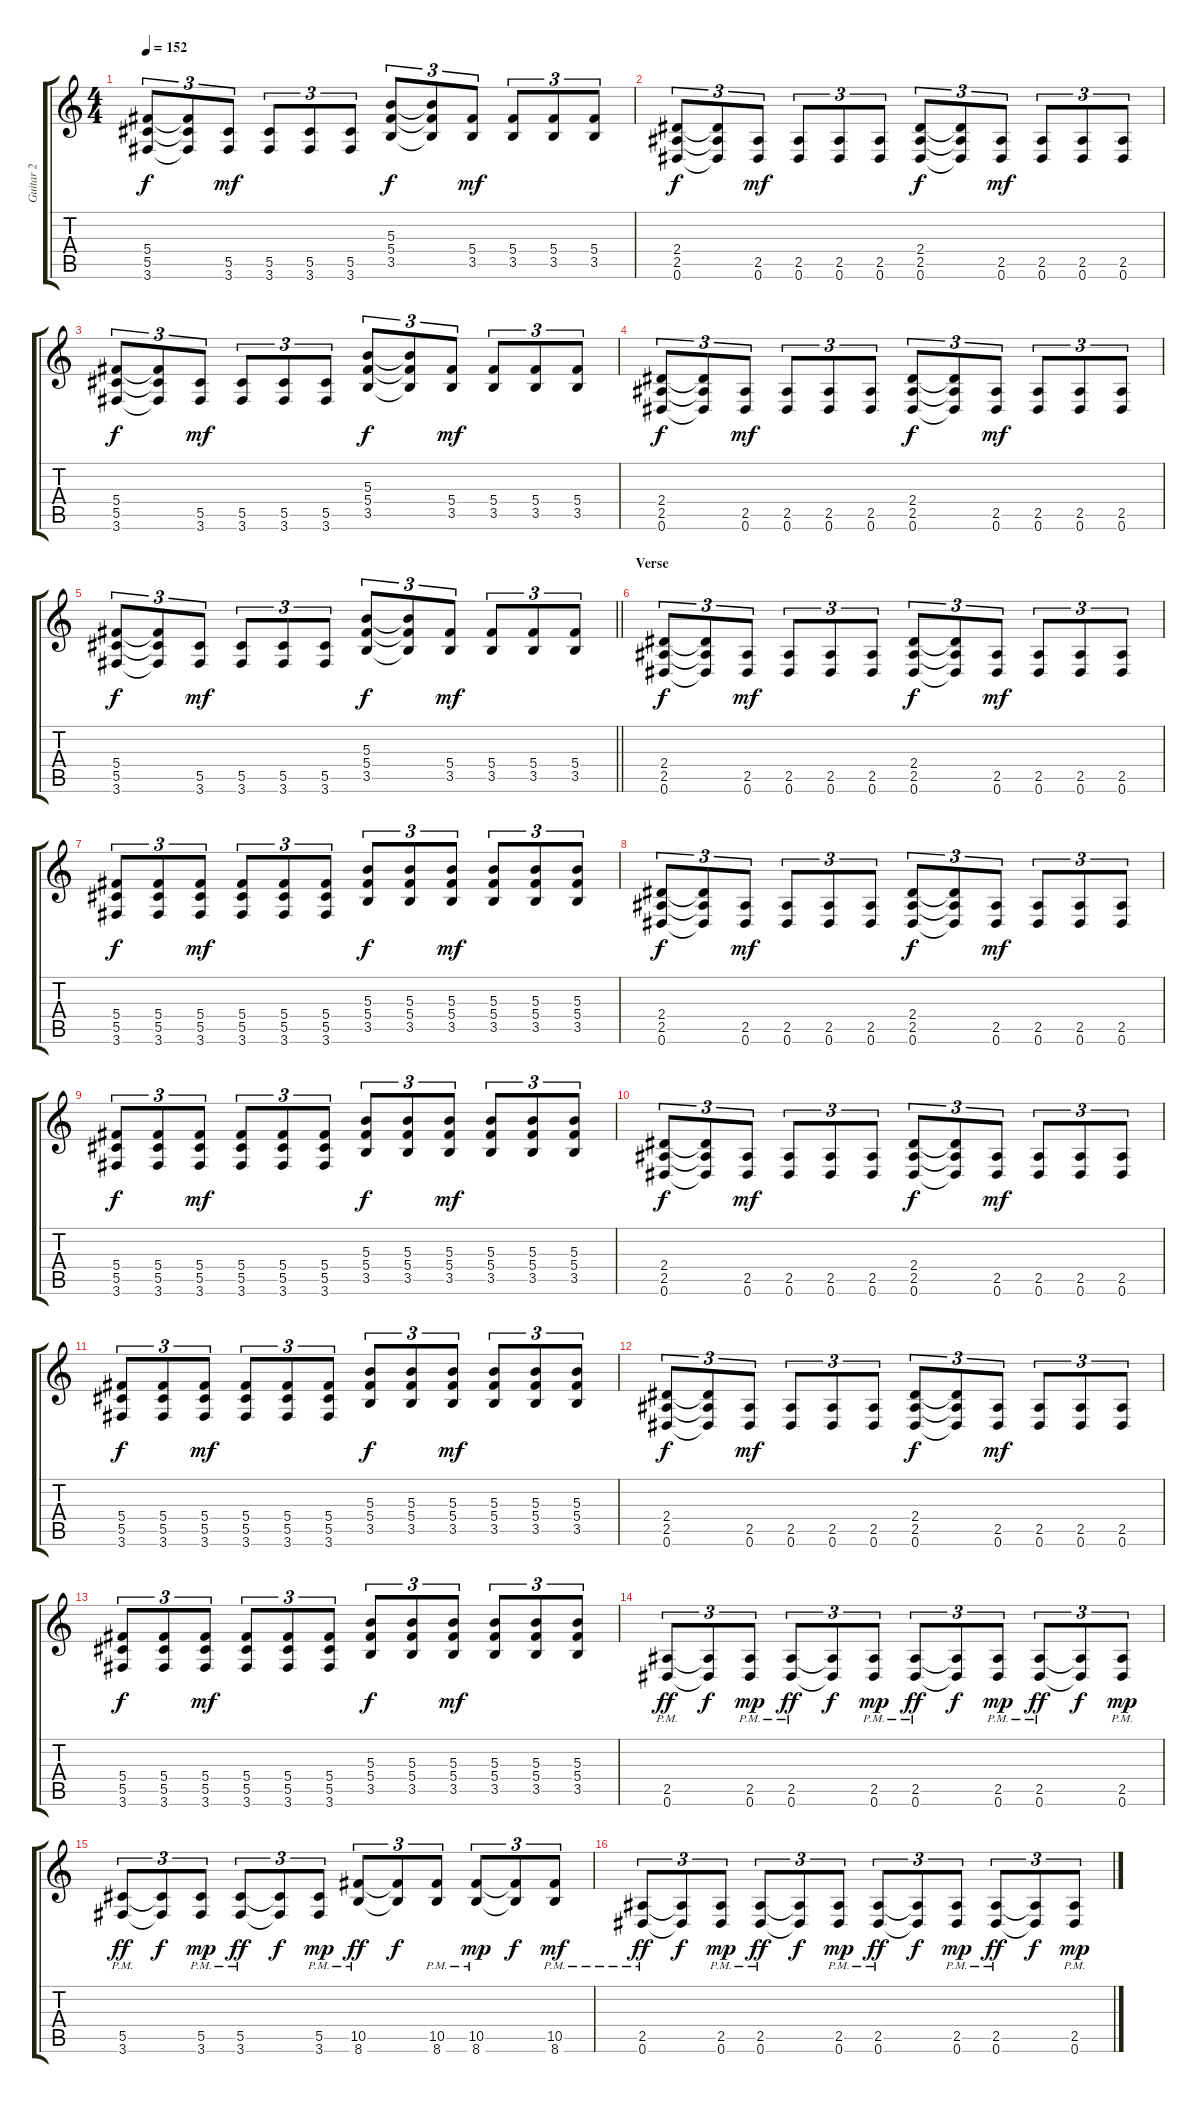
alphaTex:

\track ("Guitar 2" "Guitar 2") {instrument distortionguitar}
\staff {score tabs}
\tuning (Eb4 Bb3 Gb3 Db3 Ab2 Eb2) {hide}
\ts (4 4)
\tempo 152
\clef g2
\ks c
(5.4 5.5 3.6).8{tu (3 2) dy f} (5.4{t} 5.5{t} 3.6{t}).8{tu (3 2)} (5.5 3.6).8{tu (3 2) dy mf} (5.5 3.6).8{tu (3 2)} (5.5 3.6).8{tu (3 2)} (5.5 3.6).8{tu (3 2)} (5.3 5.4 3.5).8{tu (3 2) dy f} (5.3{t} 5.4{t} 3.5{t}).8{tu (3 2)} (5.4 3.5).8{tu (3 2) dy mf} (5.4 3.5).8{tu (3 2)} (5.4 3.5).8{tu (3 2)} (5.4 3.5).8{tu (3 2)} |
(2.4 2.5 0.6).8{tu (3 2) dy f} (2.4{t} 2.5{t} 0.6{t}).8{tu (3 2)} (2.5 0.6).8{tu (3 2) dy mf} (2.5 0.6).8{tu (3 2)} (2.5 0.6).8{tu (3 2)} (2.5 0.6).8{tu (3 2)} (2.4 2.5 0.6).8{tu (3 2) dy f} (2.4{t} 2.5{t} 0.6{t}).8{tu (3 2)} (2.5 0.6).8{tu (3 2) dy mf} (2.5 0.6).8{tu (3 2)} (2.5 0.6).8{tu (3 2)} (2.5 0.6).8{tu (3 2)} |
(5.4 5.5 3.6).8{tu (3 2) dy f} (5.4{t} 5.5{t} 3.6{t}).8{tu (3 2)} (5.5 3.6).8{tu (3 2) dy mf} (5.5 3.6).8{tu (3 2)} (5.5 3.6).8{tu (3 2)} (5.5 3.6).8{tu (3 2)} (5.3 5.4 3.5).8{tu (3 2) dy f} (5.3{t} 5.4{t} 3.5{t}).8{tu (3 2)} (5.4 3.5).8{tu (3 2) dy mf} (5.4 3.5).8{tu (3 2)} (5.4 3.5).8{tu (3 2)} (5.4 3.5).8{tu (3 2)} |
(2.4 2.5 0.6).8{tu (3 2) dy f} (2.4{t} 2.5{t} 0.6{t}).8{tu (3 2)} (2.5 0.6).8{tu (3 2) dy mf} (2.5 0.6).8{tu (3 2)} (2.5 0.6).8{tu (3 2)} (2.5 0.6).8{tu (3 2)} (2.4 2.5 0.6).8{tu (3 2) dy f} (2.4{t} 2.5{t} 0.6{t}).8{tu (3 2)} (2.5 0.6).8{tu (3 2) dy mf} (2.5 0.6).8{tu (3 2)} (2.5 0.6).8{tu (3 2)} (2.5 0.6).8{tu (3 2)} |
\barLineRight lightlight
(5.4 5.5 3.6).8{tu (3 2) dy f} (5.4{t} 5.5{t} 3.6{t}).8{tu (3 2)} (5.5 3.6).8{tu (3 2) dy mf} (5.5 3.6).8{tu (3 2)} (5.5 3.6).8{tu (3 2)} (5.5 3.6).8{tu (3 2)} (5.3 5.4 3.5).8{tu (3 2) dy f} (5.3{t} 5.4{t} 3.5{t}).8{tu (3 2)} (5.4 3.5).8{tu (3 2) dy mf} (5.4 3.5).8{tu (3 2)} (5.4 3.5).8{tu (3 2)} (5.4 3.5).8{tu (3 2)} |
\section ("" "Verse")
(2.4 2.5 0.6).8{tu (3 2) dy f volume 12} (2.4{t} 2.5{t} 0.6{t}).8{tu (3 2)} (2.5 0.6).8{tu (3 2) dy mf} (2.5 0.6).8{tu (3 2)} (2.5 0.6).8{tu (3 2)} (2.5 0.6).8{tu (3 2)} (2.4 2.5 0.6).8{tu (3 2) dy f} (2.4{t} 2.5{t} 0.6{t}).8{tu (3 2)} (2.5 0.6).8{tu (3 2) dy mf} (2.5 0.6).8{tu (3 2)} (2.5 0.6).8{tu (3 2)} (2.5 0.6).8{tu (3 2)} |
(5.4 5.5 3.6).8{tu (3 2) dy f} (5.4 5.5 3.6).8{tu (3 2)} (5.4 5.5 3.6).8{tu (3 2) dy mf} (5.4 5.5 3.6).8{tu (3 2)} (5.4 5.5 3.6).8{tu (3 2)} (5.4 5.5 3.6).8{tu (3 2)} (5.3 5.4 3.5).8{tu (3 2) dy f} (5.3 5.4 3.5).8{tu (3 2)} (5.3 5.4 3.5).8{tu (3 2) dy mf} (5.3 5.4 3.5).8{tu (3 2)} (5.3 5.4 3.5).8{tu (3 2)} (5.3 5.4 3.5).8{tu (3 2)} |
(2.4 2.5 0.6).8{tu (3 2) dy f} (2.4{t} 2.5{t} 0.6{t}).8{tu (3 2)} (2.5 0.6).8{tu (3 2) dy mf} (2.5 0.6).8{tu (3 2)} (2.5 0.6).8{tu (3 2)} (2.5 0.6).8{tu (3 2)} (2.4 2.5 0.6).8{tu (3 2) dy f} (2.4{t} 2.5{t} 0.6{t}).8{tu (3 2)} (2.5 0.6).8{tu (3 2) dy mf} (2.5 0.6).8{tu (3 2)} (2.5 0.6).8{tu (3 2)} (2.5 0.6).8{tu (3 2)} |
(5.4 5.5 3.6).8{tu (3 2) dy f} (5.4 5.5 3.6).8{tu (3 2)} (5.4 5.5 3.6).8{tu (3 2) dy mf} (5.4 5.5 3.6).8{tu (3 2)} (5.4 5.5 3.6).8{tu (3 2)} (5.4 5.5 3.6).8{tu (3 2)} (5.3 5.4 3.5).8{tu (3 2) dy f} (5.3 5.4 3.5).8{tu (3 2)} (5.3 5.4 3.5).8{tu (3 2) dy mf} (5.3 5.4 3.5).8{tu (3 2)} (5.3 5.4 3.5).8{tu (3 2)} (5.3 5.4 3.5).8{tu (3 2)} |
(2.4 2.5 0.6).8{tu (3 2) dy f} (2.4{t} 2.5{t} 0.6{t}).8{tu (3 2)} (2.5 0.6).8{tu (3 2) dy mf} (2.5 0.6).8{tu (3 2)} (2.5 0.6).8{tu (3 2)} (2.5 0.6).8{tu (3 2)} (2.4 2.5 0.6).8{tu (3 2) dy f} (2.4{t} 2.5{t} 0.6{t}).8{tu (3 2)} (2.5 0.6).8{tu (3 2) dy mf} (2.5 0.6).8{tu (3 2)} (2.5 0.6).8{tu (3 2)} (2.5 0.6).8{tu (3 2)} |
(5.4 5.5 3.6).8{tu (3 2) dy f} (5.4 5.5 3.6).8{tu (3 2)} (5.4 5.5 3.6).8{tu (3 2) dy mf} (5.4 5.5 3.6).8{tu (3 2)} (5.4 5.5 3.6).8{tu (3 2)} (5.4 5.5 3.6).8{tu (3 2)} (5.3 5.4 3.5).8{tu (3 2) dy f} (5.3 5.4 3.5).8{tu (3 2)} (5.3 5.4 3.5).8{tu (3 2) dy mf} (5.3 5.4 3.5).8{tu (3 2)} (5.3 5.4 3.5).8{tu (3 2)} (5.3 5.4 3.5).8{tu (3 2)} |
(2.4 2.5 0.6).8{tu (3 2) dy f} (2.4{t} 2.5{t} 0.6{t}).8{tu (3 2)} (2.5 0.6).8{tu (3 2) dy mf} (2.5 0.6).8{tu (3 2)} (2.5 0.6).8{tu (3 2)} (2.5 0.6).8{tu (3 2)} (2.4 2.5 0.6).8{tu (3 2) dy f} (2.4{t} 2.5{t} 0.6{t}).8{tu (3 2)} (2.5 0.6).8{tu (3 2) dy mf} (2.5 0.6).8{tu (3 2)} (2.5 0.6).8{tu (3 2)} (2.5 0.6).8{tu (3 2)} |
(5.4 5.5 3.6).8{tu (3 2) dy f} (5.4 5.5 3.6).8{tu (3 2)} (5.4 5.5 3.6).8{tu (3 2) dy mf} (5.4 5.5 3.6).8{tu (3 2)} (5.4 5.5 3.6).8{tu (3 2)} (5.4 5.5 3.6).8{tu (3 2)} (5.3 5.4 3.5).8{tu (3 2) dy f} (5.3 5.4 3.5).8{tu (3 2)} (5.3 5.4 3.5).8{tu (3 2) dy mf} (5.3 5.4 3.5).8{tu (3 2)} (5.3 5.4 3.5).8{tu (3 2)} (5.3 5.4 3.5).8{tu (3 2)} |
(2.5{pm} 0.6).8{tu (3 2) dy ff} (2.5{t} 0.6{t}).8{tu (3 2) dy f} (2.5 0.6{pm}).8{tu (3 2) dy mp} (2.5{pm} 0.6{pm}).8{tu (3 2) dy ff} (2.5{t} 0.6{t}).8{tu (3 2) dy f} (2.5 0.6{pm}).8{tu (3 2) dy mp} (2.5{pm} 0.6{pm}).8{tu (3 2) dy ff} (2.5{t} 0.6{t}).8{tu (3 2) dy f} (2.5 0.6{pm}).8{tu (3 2) dy mp} (2.5{pm} 0.6{pm}).8{tu (3 2) dy ff} (2.5{t} 0.6{t}).8{tu (3 2) dy f} (2.5 0.6{pm}).8{tu (3 2) dy mp} |
(5.5{pm} 3.6).8{tu (3 2) dy ff} (5.5{t} 3.6{t}).8{tu (3 2) dy f} (5.5 3.6{pm}).8{tu (3 2) dy mp} (5.5{pm} 3.6{pm}).8{tu (3 2) dy ff} (5.5{t} 3.6{t}).8{tu (3 2) dy f} (5.5 3.6{pm}).8{tu (3 2) dy mp} (10.5{pm} 8.6{pm}).8{tu (3 2) dy ff} (10.5{t} 8.6{t}).8{tu (3 2) dy f} (10.5{pm} 8.6).8{tu (3 2)} (10.5 8.6{pm}).8{tu (3 2) dy mp} (10.5{t} 8.6{t}).8{tu (3 2) dy f} (10.5{pm} 8.6).8{tu (3 2) dy mf} |
(2.5{pm} 0.6).8{tu (3 2) dy ff} (2.5{t} 0.6{t}).8{tu (3 2) dy f} (2.5 0.6{pm}).8{tu (3 2) dy mp} (2.5{pm} 0.6{pm}).8{tu (3 2) dy ff} (2.5{t} 0.6{t}).8{tu (3 2) dy f} (2.5 0.6{pm}).8{tu (3 2) dy mp} (2.5{pm} 0.6{pm}).8{tu (3 2) dy ff} (2.5{t} 0.6{t}).8{tu (3 2) dy f} (2.5 0.6{pm}).8{tu (3 2) dy mp} (2.5{pm} 0.6{pm}).8{tu (3 2) dy ff} (2.5{t} 0.6{t}).8{tu (3 2) dy f} (2.5 0.6{pm}).8{tu (3 2) dy mp}
